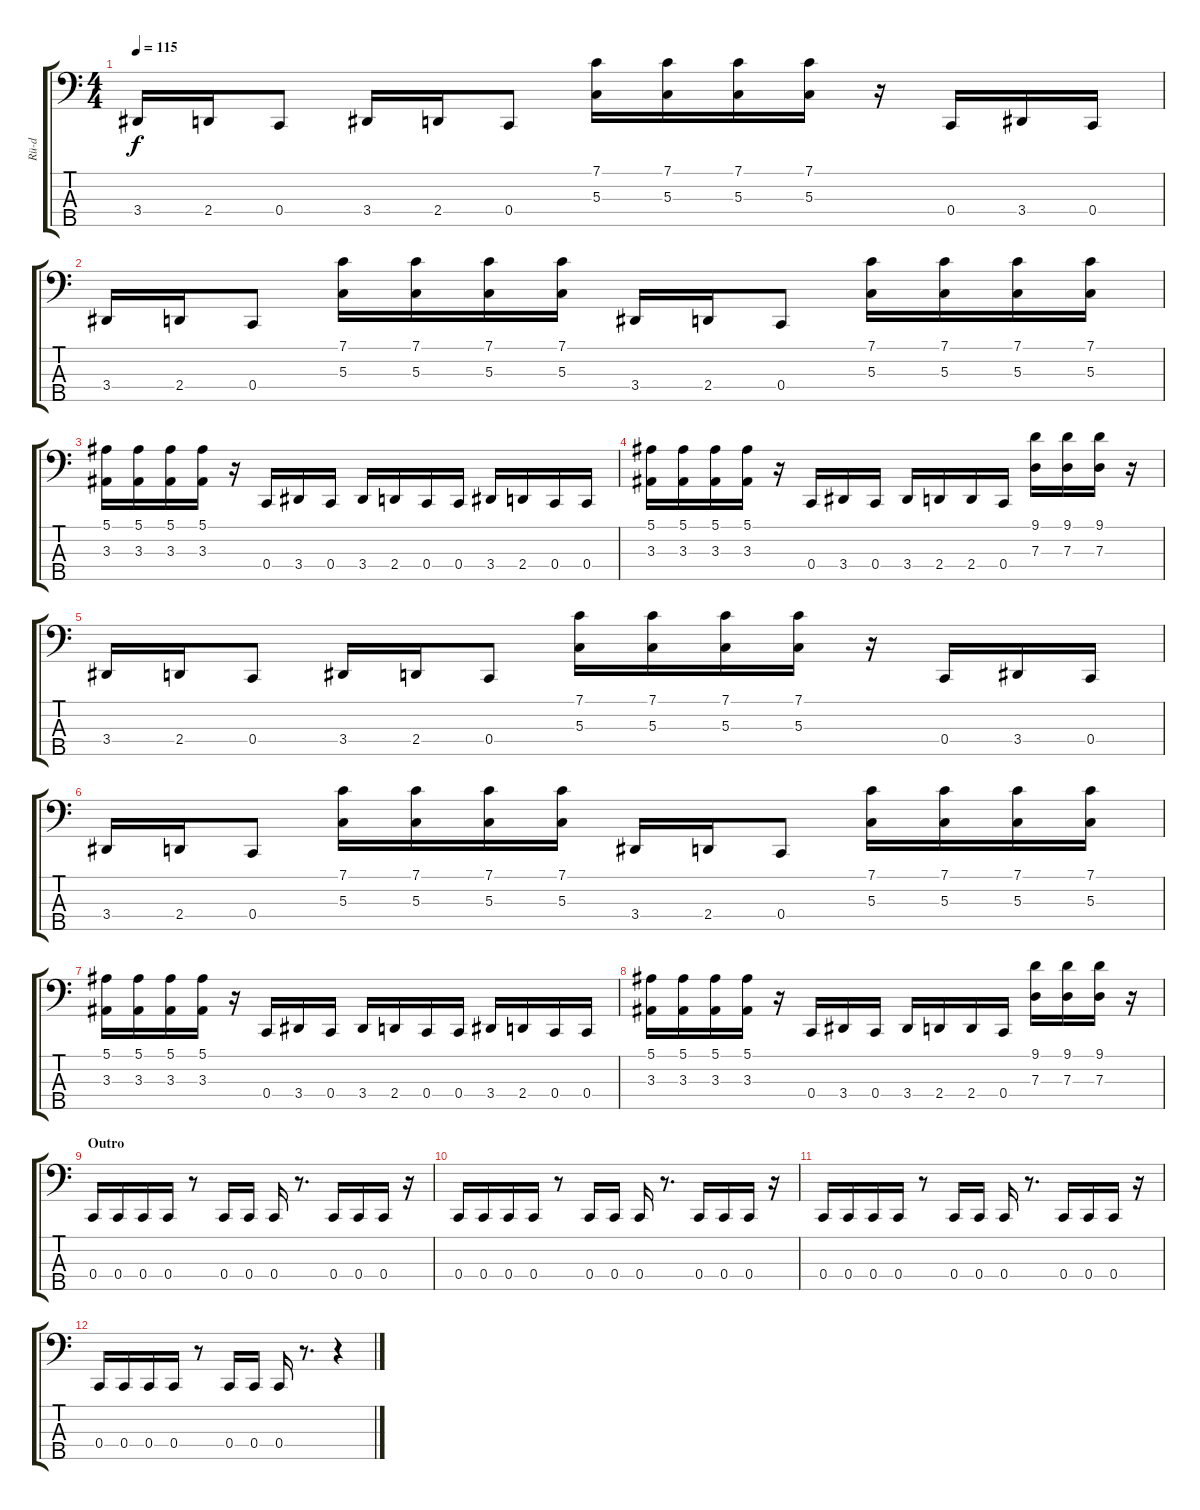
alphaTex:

\track ("Rü-d" "Rü-d") {instrument electricbassfinger}
\staff {score tabs}
\tuning (F2 C2 G1 C1 G0) {hide}
\ts (4 4)
\tempo 115
\clef f4
\ks c
3.4.16{dy f instrument electricbassfinger} 2.4.16 0.4.8 3.4.16 2.4.16 0.4.8 (7.1 5.3).16{instrument slapbass1} (7.1 5.3).16 (7.1 5.3).16 (7.1 5.3).16 r.16{instrument electricbassfinger} 0.4.16 3.4.16 0.4.16 |
3.4.16 2.4.16 0.4.8 (7.1 5.3).16{instrument slapbass1} (7.1 5.3).16 (7.1 5.3).16 (7.1 5.3).16 3.4.16{instrument electricbassfinger} 2.4.16 0.4.8 (7.1 5.3).16{instrument slapbass1} (7.1 5.3).16 (7.1 5.3).16 (7.1 5.3).16 |
(5.1 3.3).16 (5.1 3.3).16 (5.1 3.3).16 (5.1 3.3).16 r.16{instrument electricbassfinger} 0.4.16 3.4.16 0.4.16 3.4.16 2.4.16 0.4.16 0.4.16 3.4.16 2.4.16 0.4.16 0.4.16 |
(5.1 3.3).16{instrument slapbass1} (5.1 3.3).16 (5.1 3.3).16 (5.1 3.3).16 r.16{instrument electricbassfinger} 0.4.16 3.4.16 0.4.16 3.4.16 2.4.16 2.4.16 0.4.16 (9.1 7.3).16{instrument slapbass1} (9.1 7.3).16 (9.1 7.3).16 r.16 |
3.4.16{instrument electricbassfinger} 2.4.16 0.4.8 3.4.16 2.4.16 0.4.8 (7.1 5.3).16{instrument slapbass1} (7.1 5.3).16 (7.1 5.3).16 (7.1 5.3).16 r.16{instrument electricbassfinger} 0.4.16 3.4.16 0.4.16 |
3.4.16 2.4.16 0.4.8 (7.1 5.3).16{instrument slapbass1} (7.1 5.3).16 (7.1 5.3).16 (7.1 5.3).16 3.4.16{instrument electricbassfinger} 2.4.16 0.4.8 (7.1 5.3).16{instrument slapbass1} (7.1 5.3).16 (7.1 5.3).16 (7.1 5.3).16 |
(5.1 3.3).16 (5.1 3.3).16 (5.1 3.3).16 (5.1 3.3).16 r.16{instrument electricbassfinger} 0.4.16 3.4.16 0.4.16 3.4.16 2.4.16 0.4.16 0.4.16 3.4.16 2.4.16 0.4.16 0.4.16 |
(5.1 3.3).16{instrument slapbass1} (5.1 3.3).16 (5.1 3.3).16 (5.1 3.3).16 r.16{instrument electricbassfinger} 0.4.16 3.4.16 0.4.16 3.4.16 2.4.16 2.4.16 0.4.16 (9.1 7.3).16{instrument slapbass1} (9.1 7.3).16 (9.1 7.3).16 r.16 |
\section ("" "Outro")
0.4.16{instrument electricbassfinger} 0.4.16 0.4.16 0.4.16 r.8 0.4.16 0.4.16 0.4.16 r.8{d} 0.4.16 0.4.16 0.4.16 r.16 |
0.4.16 0.4.16 0.4.16 0.4.16 r.8 0.4.16 0.4.16 0.4.16 r.8{d} 0.4.16 0.4.16 0.4.16 r.16 |
0.4.16 0.4.16 0.4.16 0.4.16 r.8 0.4.16 0.4.16 0.4.16 r.8{d} 0.4.16 0.4.16 0.4.16 r.16 |
0.4.16 0.4.16 0.4.16 0.4.16 r.8 0.4.16 0.4.16 0.4.16 r.8{d} r.4
